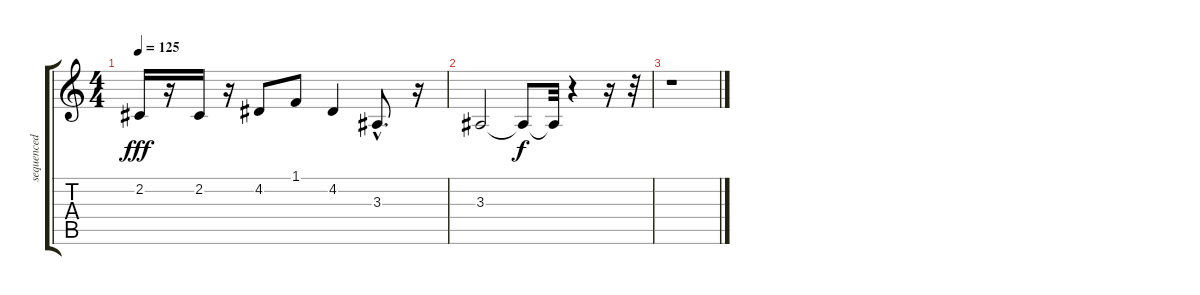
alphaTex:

\track ("sequenced  by" "sequenced ") {instrument choiraahs}
\staff {score tabs}
\tuning (E4 B3 G3 D3 A2 E2) {hide}
\ts (4 4)
\tempo 125
\clef g2
\ks c
2.2.16{dy fff} r.16 2.2.16 r.16 4.2.8 1.1.8 4.2.4 3.3{hac}.8{d} r.16 |
3.3.2 3.3{t}.8{dy f} 3.3{t}.32 r.4 r.16 r.32 |
r.1
